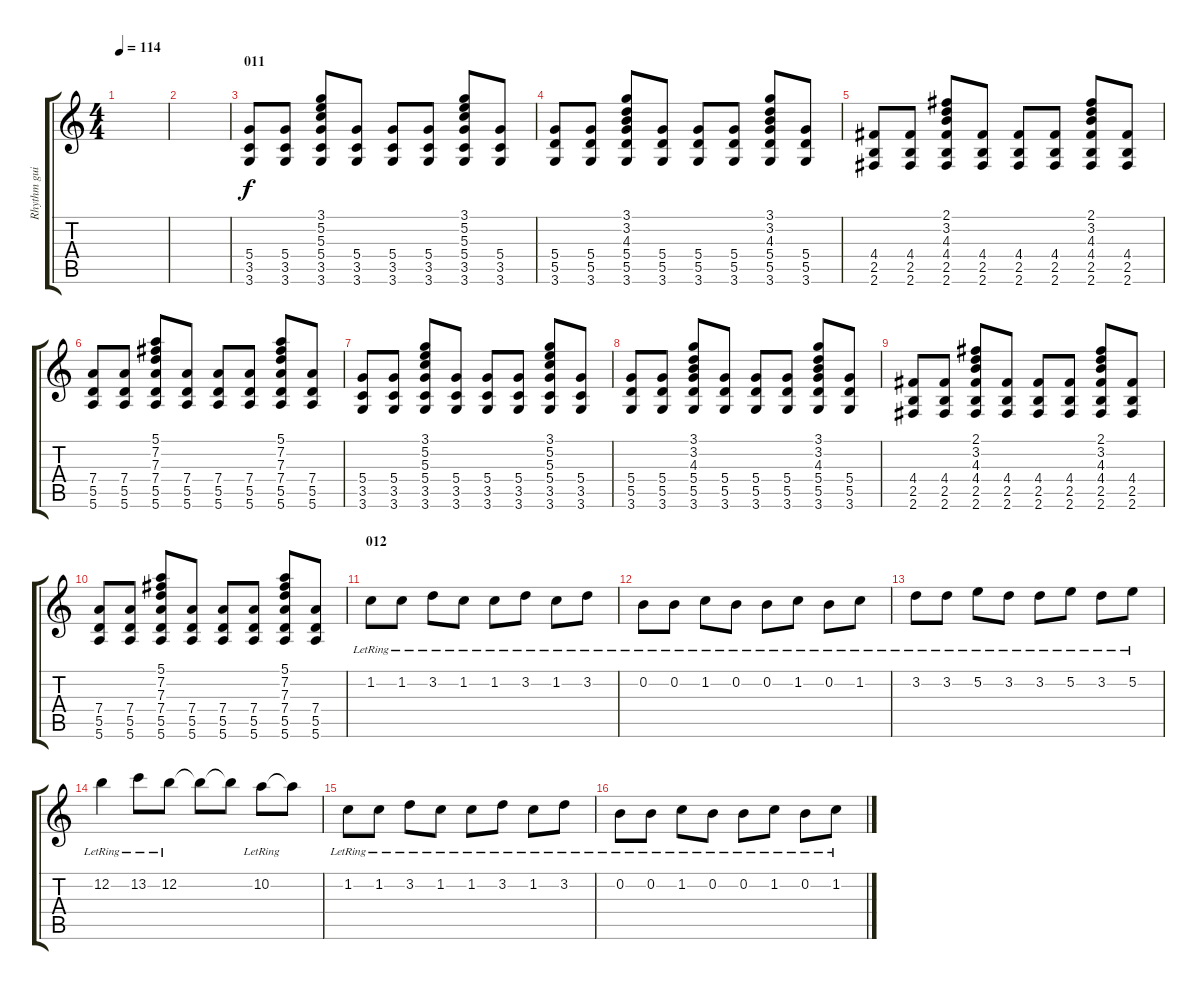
\track ("Rhythm guit" "Rhythm gui") {instrument acousticguitarsteel}
\staff {score tabs}
\tuning (E4 B3 G3 D3 A2 E2) {hide}
\ts (4 4)
\tempo 114
\clef g2
\ks c
|
|
\section ("" "011")
(5.4 3.5 3.6).8 (5.4 3.5 3.6).8 (3.1 5.2 5.3 5.4 3.5 3.6).8 (5.4 3.5 3.6).8 (5.4 3.5 3.6).8 (5.4 3.5 3.6).8 (3.1 5.2 5.3 5.4 3.5 3.6).8 (5.4 3.5 3.6).8 |
(5.4 5.5 3.6).8 (5.4 5.5 3.6).8 (3.1 3.2 4.3 5.4 5.5 3.6).8 (5.4 5.5 3.6).8 (5.4 5.5 3.6).8 (5.4 5.5 3.6).8 (3.1 3.2 4.3 5.4 5.5 3.6).8 (5.4 5.5 3.6).8 |
(4.4 2.5 2.6).8 (4.4 2.5 2.6).8 (2.1 3.2 4.3 4.4 2.5 2.6).8 (4.4 2.5 2.6).8 (4.4 2.5 2.6).8 (4.4 2.5 2.6).8 (2.1 3.2 4.3 4.4 2.5 2.6).8 (4.4 2.5 2.6).8 |
(7.4 5.5 5.6).8 (7.4 5.5 5.6).8 (5.1 7.2 7.3 7.4 5.5 5.6).8 (7.4 5.5 5.6).8 (7.4 5.5 5.6).8 (7.4 5.5 5.6).8 (5.1 7.2 7.3 7.4 5.5 5.6).8 (7.4 5.5 5.6).8 |
(5.4 3.5 3.6).8 (5.4 3.5 3.6).8 (3.1 5.2 5.3 5.4 3.5 3.6).8 (5.4 3.5 3.6).8 (5.4 3.5 3.6).8 (5.4 3.5 3.6).8 (3.1 5.2 5.3 5.4 3.5 3.6).8 (5.4 3.5 3.6).8 |
(5.4 5.5 3.6).8 (5.4 5.5 3.6).8 (3.1 3.2 4.3 5.4 5.5 3.6).8 (5.4 5.5 3.6).8 (5.4 5.5 3.6).8 (5.4 5.5 3.6).8 (3.1 3.2 4.3 5.4 5.5 3.6).8 (5.4 5.5 3.6).8 |
(4.4 2.5 2.6).8 (4.4 2.5 2.6).8 (2.1 3.2 4.3 4.4 2.5 2.6).8 (4.4 2.5 2.6).8 (4.4 2.5 2.6).8 (4.4 2.5 2.6).8 (2.1 3.2 4.3 4.4 2.5 2.6).8 (4.4 2.5 2.6).8 |
(7.4 5.5 5.6).8 (7.4 5.5 5.6).8 (5.1 7.2 7.3 7.4 5.5 5.6).8 (7.4 5.5 5.6).8 (7.4 5.5 5.6).8 (7.4 5.5 5.6).8 (5.1 7.2 7.3 7.4 5.5 5.6).8 (7.4 5.5 5.6).8 |
\section ("" "012")
1.2{lr}.8 1.2{lr}.8 3.2{lr}.8 1.2{lr}.8 1.2{lr}.8 3.2{lr}.8 1.2{lr}.8 3.2{lr}.8 |
0.2{lr}.8 0.2{lr}.8 1.2{lr}.8 0.2{lr}.8 0.2{lr}.8 1.2{lr}.8 0.2{lr}.8 1.2{lr}.8 |
3.2{lr}.8 3.2{lr}.8 5.2{lr}.8 3.2{lr}.8 3.2{lr}.8 5.2{lr}.8 3.2{lr}.8 5.2{lr}.8 |
12.2{lr}.4 13.2{lr}.8 12.2{lr}.8 12.2{t}.8 12.2{t}.8 10.2{lr}.8 10.2{t}.8 |
1.2{lr}.8 1.2{lr}.8 3.2{lr}.8 1.2{lr}.8 1.2{lr}.8 3.2{lr}.8 1.2{lr}.8 3.2{lr}.8 |
0.2{lr}.8 0.2{lr}.8 1.2{lr}.8 0.2{lr}.8 0.2{lr}.8 1.2{lr}.8 0.2{lr}.8 1.2{lr}.8
